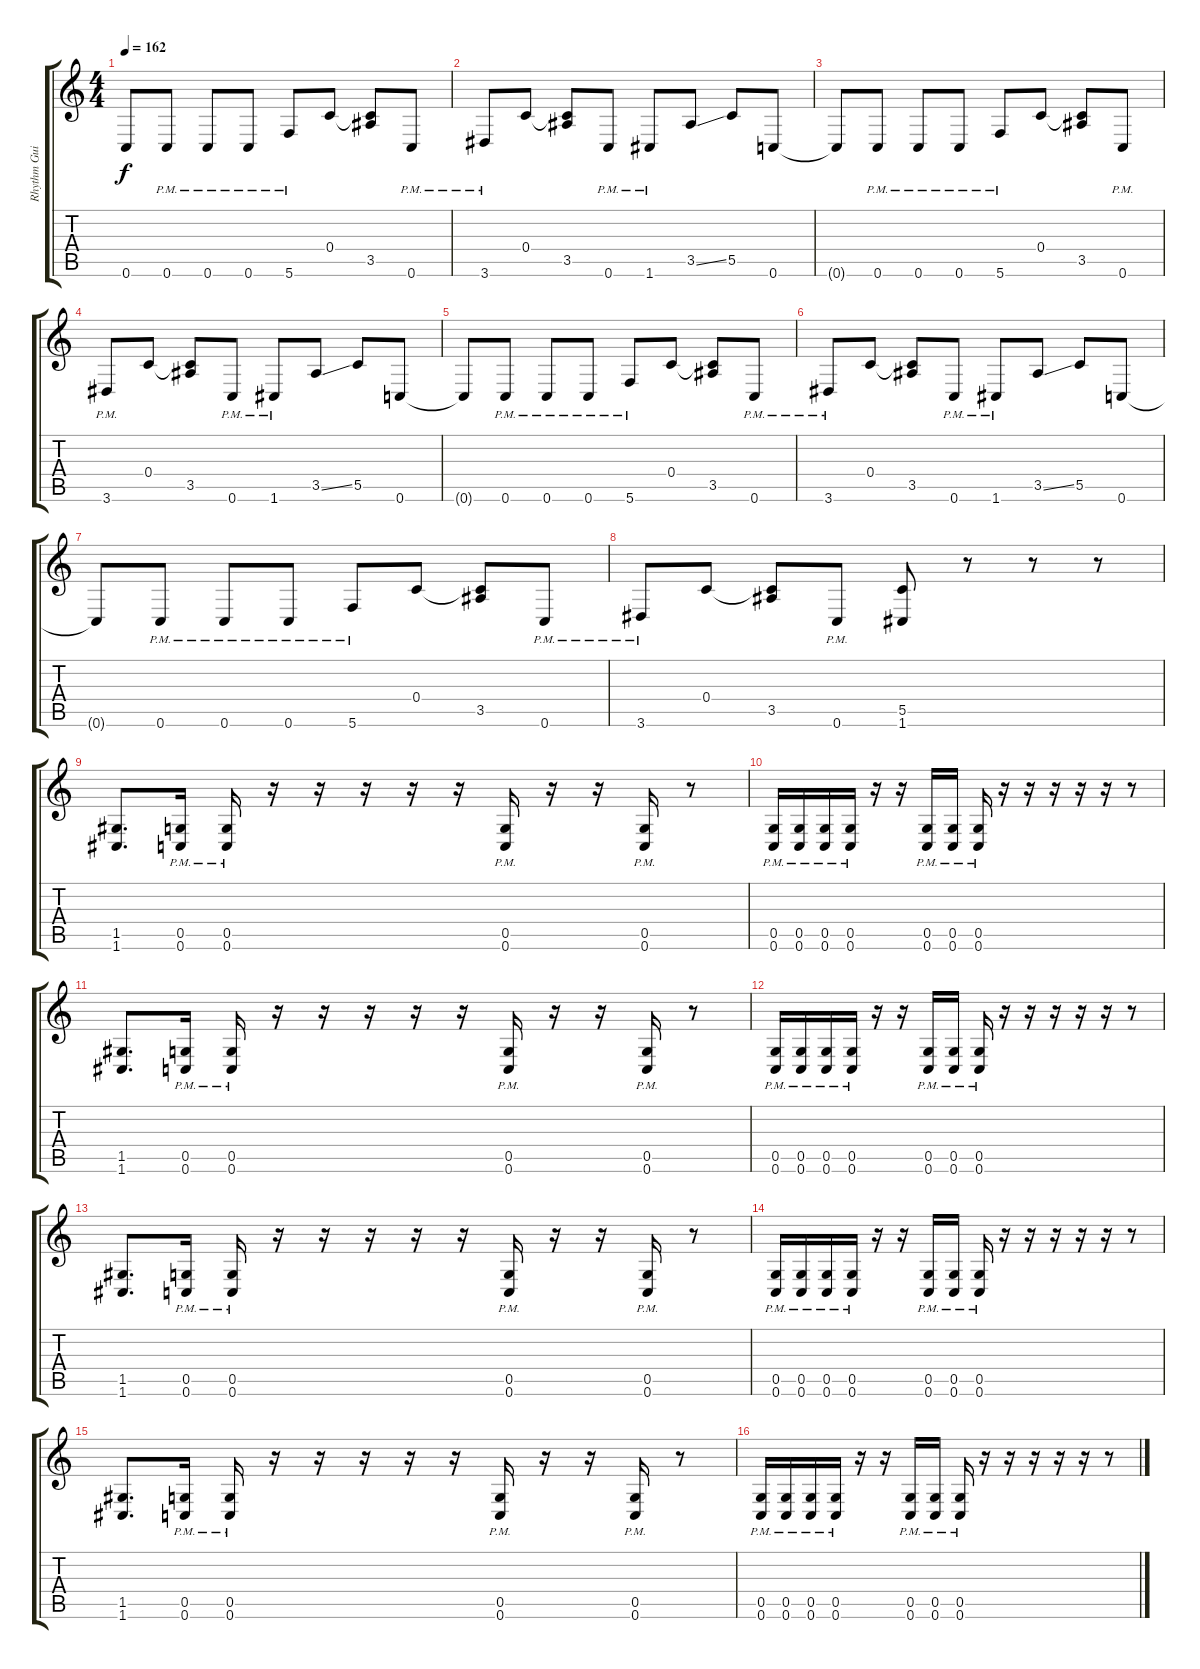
\track ("Rhythm Guitar 2" "Rhythm Gui") {instrument distortionguitar}
\staff {score tabs}
\tuning (D4 A3 F3 C3 G2 C2) {hide}
\ts (4 4)
\tempo 162
\clef g2
\ks c
0.6{t}.8{dy f} 0.6{pm}.8 0.6{pm}.8 0.6{pm}.8 5.6{pm}.8 0.4.8 (0.4{t} 3.5).8 0.6{pm}.8 |
3.6{pm}.8 0.4.8 (0.4{t} 3.5).8 0.6{pm}.8 1.6{pm}.8 3.5{ss}.8 5.5.8 0.6.8 |
0.6{t}.8 0.6{pm}.8 0.6{pm}.8 0.6{pm}.8 5.6{pm}.8 0.4.8 (0.4{t} 3.5).8 0.6{pm}.8 |
3.6{pm}.8 0.4.8 (0.4{t} 3.5).8 0.6{pm}.8 1.6{pm}.8 3.5{ss}.8 5.5.8 0.6.8 |
0.6{t}.8 0.6{pm}.8 0.6{pm}.8 0.6{pm}.8 5.6{pm}.8 0.4.8 (0.4{t} 3.5).8 0.6{pm}.8 |
3.6{pm}.8 0.4.8 (0.4{t} 3.5).8 0.6{pm}.8 1.6{pm}.8 3.5{ss}.8 5.5.8 0.6.8 |
0.6{t}.8 0.6{pm}.8 0.6{pm}.8 0.6{pm}.8 5.6{pm}.8 0.4.8 (0.4{t} 3.5).8 0.6{pm}.8 |
3.6{pm}.8 0.4.8 (0.4{t} 3.5).8 0.6{pm}.8 (5.5 1.6).8 r.8 r.8 r.8 |
(1.5 1.6).8{d} (0.5{pm} 0.6{pm}).16 (0.5{pm} 0.6{pm}).16 r.16 r.16 r.16 r.16 r.16 (0.5{pm} 0.6{pm}).16 r.16 r.16 (0.5{pm} 0.6{pm}).16 r.8 |
(0.5{pm} 0.6{pm}).16 (0.5{pm} 0.6{pm}).16 (0.5{pm} 0.6{pm}).16 (0.5{pm} 0.6{pm}).16 r.16 r.16 (0.5{pm} 0.6{pm}).16 (0.5{pm} 0.6{pm}).16 (0.5{pm} 0.6{pm}).16 r.16 r.16 r.16 r.16 r.16 r.8 |
(1.5 1.6).8{d} (0.5{pm} 0.6{pm}).16 (0.5{pm} 0.6{pm}).16 r.16 r.16 r.16 r.16 r.16 (0.5{pm} 0.6{pm}).16 r.16 r.16 (0.5{pm} 0.6{pm}).16 r.8 |
(0.5{pm} 0.6{pm}).16 (0.5{pm} 0.6{pm}).16 (0.5{pm} 0.6{pm}).16 (0.5{pm} 0.6{pm}).16 r.16 r.16 (0.5{pm} 0.6{pm}).16 (0.5{pm} 0.6{pm}).16 (0.5{pm} 0.6{pm}).16 r.16 r.16 r.16 r.16 r.16 r.8 |
(1.5 1.6).8{d} (0.5{pm} 0.6{pm}).16 (0.5{pm} 0.6{pm}).16 r.16 r.16 r.16 r.16 r.16 (0.5{pm} 0.6{pm}).16 r.16 r.16 (0.5{pm} 0.6{pm}).16 r.8 |
(0.5{pm} 0.6{pm}).16 (0.5{pm} 0.6{pm}).16 (0.5{pm} 0.6{pm}).16 (0.5{pm} 0.6{pm}).16 r.16 r.16 (0.5{pm} 0.6{pm}).16 (0.5{pm} 0.6{pm}).16 (0.5{pm} 0.6{pm}).16 r.16 r.16 r.16 r.16 r.16 r.8 |
(1.5 1.6).8{d} (0.5{pm} 0.6{pm}).16 (0.5{pm} 0.6{pm}).16 r.16 r.16 r.16 r.16 r.16 (0.5{pm} 0.6{pm}).16 r.16 r.16 (0.5{pm} 0.6{pm}).16 r.8 |
(0.5{pm} 0.6{pm}).16 (0.5{pm} 0.6{pm}).16 (0.5{pm} 0.6{pm}).16 (0.5{pm} 0.6{pm}).16 r.16 r.16 (0.5{pm} 0.6{pm}).16 (0.5{pm} 0.6{pm}).16 (0.5{pm} 0.6{pm}).16 r.16 r.16 r.16 r.16 r.16 r.8
